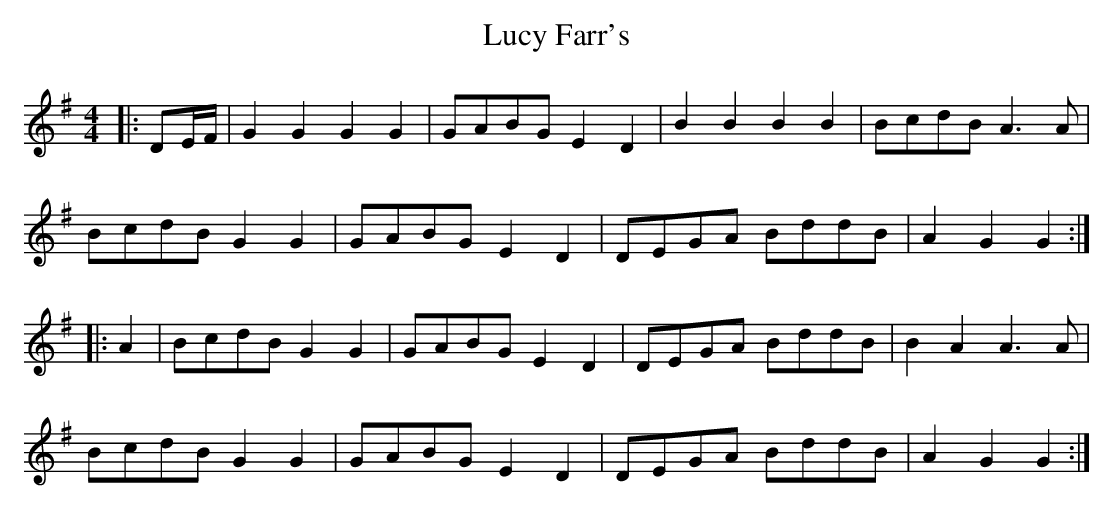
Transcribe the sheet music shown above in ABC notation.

X:1
T: Lucy Farr's
M: 4/4
L: 1/8
K: Gmaj
|:DE/F/|G2 G2 G2 G2|GABG E2 D2|B2 B2 B2 B2|BcdB A3 A|
BcdB G2 G2|GABG E2D2|DEGA BddB|A2 G2 G2:|
|:A2|BcdB G2 G2|GABG E2 D2|DEGA BddB|B2 A2 A3 A|
BcdB G2 G2|GABG E2 D2|DEGA BddB|A2 G2 G2:|
